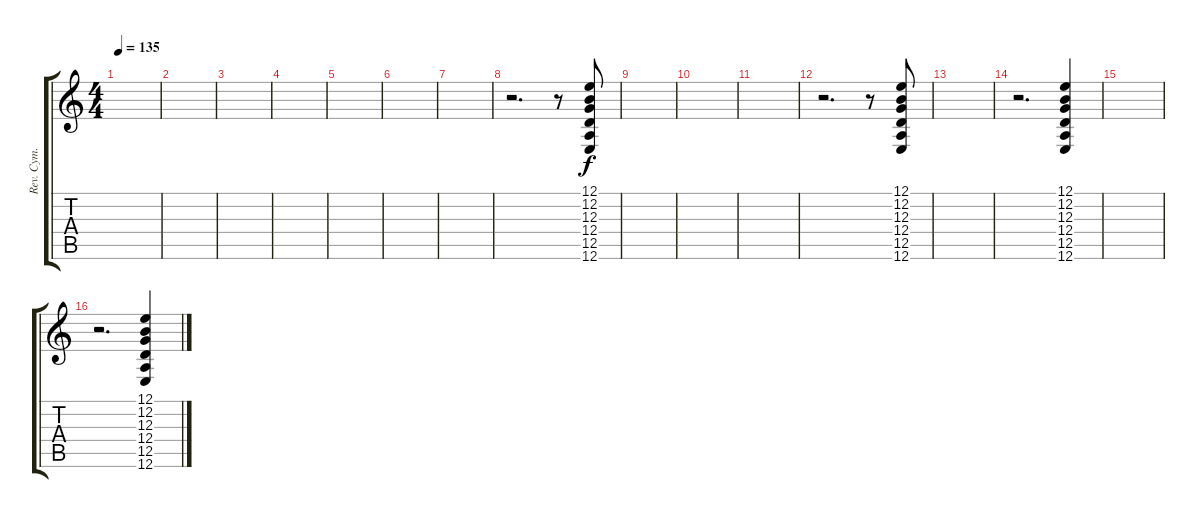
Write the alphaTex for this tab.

\track ("Rev. Cym." "Rev. Cym.") {instrument reversecymbal}
\staff {score tabs}
\tuning (E4 B3 G3 D3 A2 E2) {hide}
\ts (4 4)
\tempo 135
\clef g2
\ks c
|
|
|
|
|
|
|
r.2{d} r.8 (12.1 12.2 12.3 12.4 12.5 12.6).8 |
|
|
|
r.2{d} r.8 (12.1 12.2 12.3 12.4 12.5 12.6).8 |
|
r.2{d} (12.1 12.2 12.3 12.4 12.5 12.6).4 |
|
r.2{d} (12.1 12.2 12.3 12.4 12.5 12.6).4
